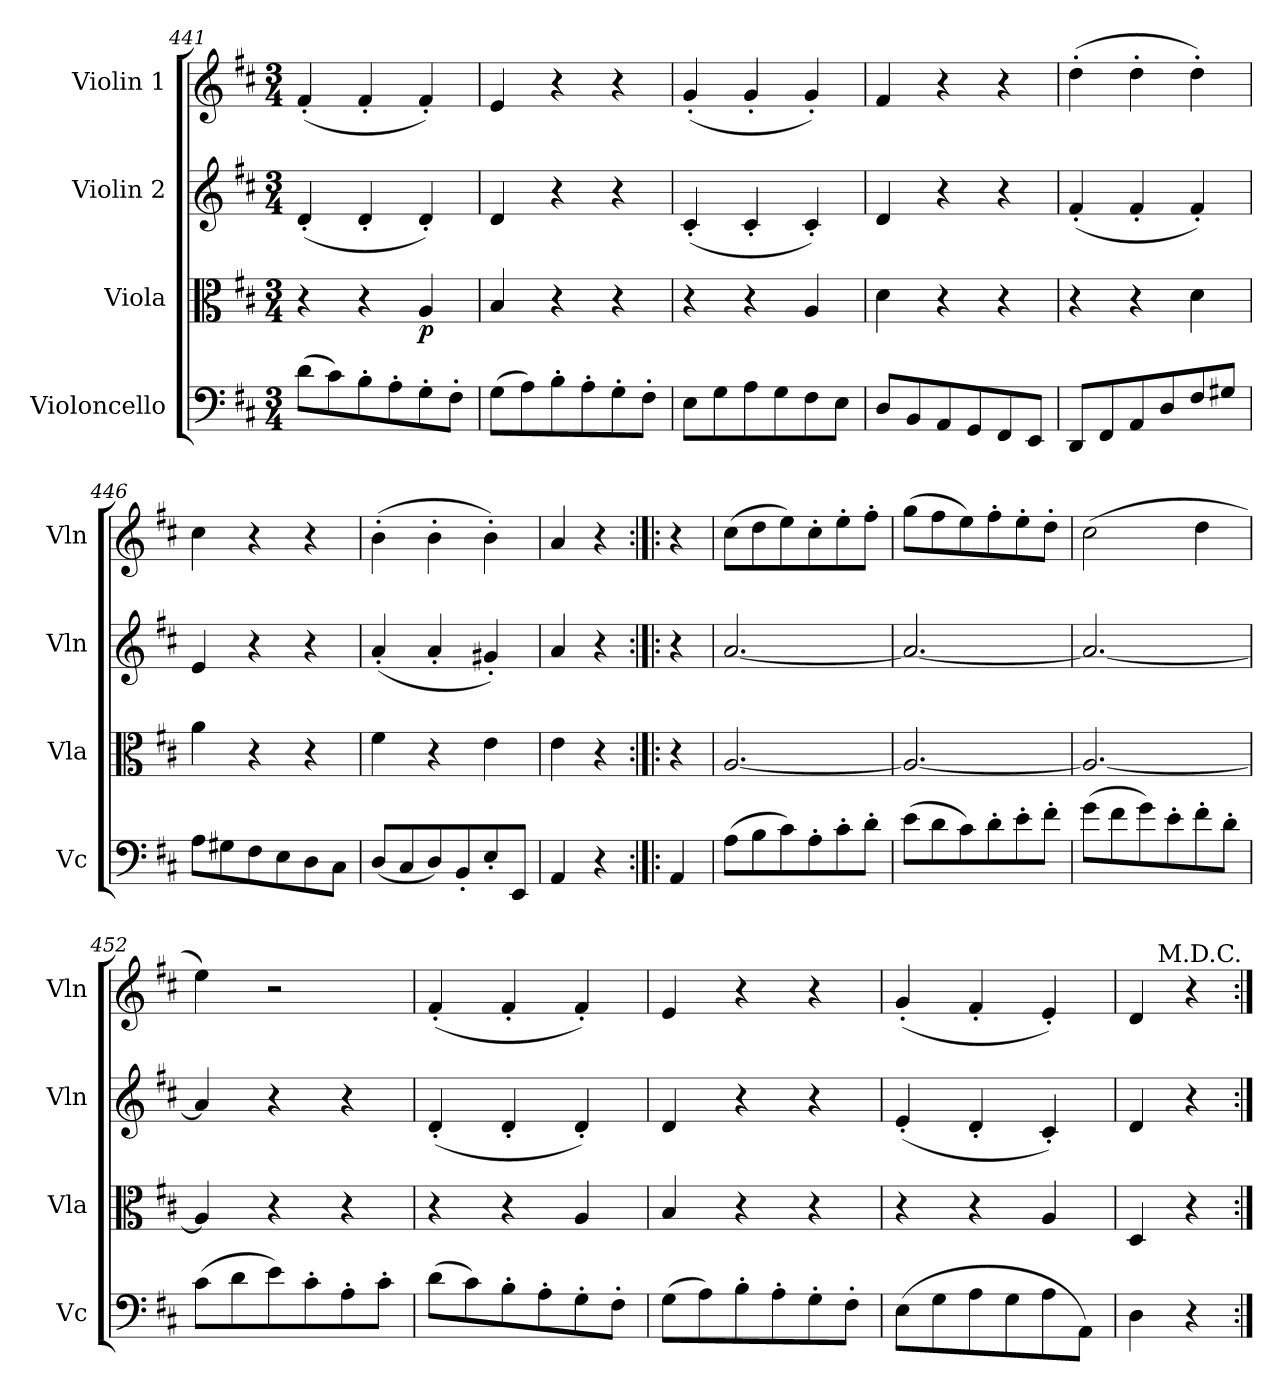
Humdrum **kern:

**kern	**kern	**dynam	**kern	**kern
*part4	*part3	*part3	*part2	*part1
*staff4	*staff3	*staff3	*staff2	*staff1
*I"Violoncello	*I"Viola	*	*I"Violin 2	*I"Violin 1
*I'Vc	*I'Vla	*	*I'Vln	*I'Vln
*clefF4	*clefC3	*	*clefG2	*clefG2
*k[f#c#]	*k[f#c#]	*	*k[f#c#]	*k[f#c#]
*M3/4	*M3/4	*	*M3/4	*M3/4
=441	=441	=441	=441	=441
(>8d\L	4r	.	(<4d'/	(<4f#'/
8c#\)	.	.	.	.
8B'\	4r	.	4d'/	4f#'/
8A'\	.	.	.	.
!	!	!LO:DY:b	!	!
8G'\	4A/	p	4d'/)	4f#'/)
8F#'\J	.	.	.	.
=442	=442	=442	=442	=442
(>8G\L	4B/	.	4d/	4e/
8A\)	.	.	.	.
8B'\	4r	.	4r	4r
8A'\	.	.	.	.
8G'\	4r	.	4r	4r
8F#'\J	.	.	.	.
=443	=443	=443	=443	=443
8E\L	4r	.	(<4c#'/	(<4g'/
8G\	.	.	.	.
8A\	4r	.	4c#'/	4g'/
8G\	.	.	.	.
8F#\	4A/	.	4c#'/)	4g'/)
8E\J	.	.	.	.
=444	=444	=444	=444	=444
8D/L	4d\	.	4d/	4f#/
8BB/	.	.	.	.
8AA/	4r	.	4r	4r
8GG/	.	.	.	.
8FF#/	4r	.	4r	4r
8EE/J	.	.	.	.
=445	=445	=445	=445	=445
8DD/L	4r	.	(<4f#'/	(>4dd'\
8FF#/	.	.	.	.
8AA/	4r	.	4f#'/	4dd'\
8D/	.	.	.	.
8F#/	4d\	.	4f#'/)	4dd'\)
8G#X/J	.	.	.	.
!!LO:LB:g=z
=446	=446	=446	=446	=446
8A\L	4a\	.	4e/	4cc#\
8G#X\	.	.	.	.
8F#\	4r	.	4r	4r
8E\	.	.	.	.
8D\	4r	.	4r	4r
8C#\J	.	.	.	.
=447	=447	=447	=447	=447
(<8D/L	4f#\	.	(<4a'/	(>4b'\
8C#/	.	.	.	.
8D/)	4r	.	4a'/	4b'\
8BB'/	.	.	.	.
8E'/	4e\	.	4g#X'/)	4b'\)
8EE/J	.	.	.	.
=447X20	=447X20	=447X20	=447X20	=447X20
4AA/	4e\	.	4a/	4a/
4r	4r	.	4r	4r
=448:|!|:	=448:|!|:	=448:|!|:	=448:|!|:	=448:|!|:
4AA/	4r	.	4r	4r
=449	=449	=449	=449	=449
(>8A\L	[2.A/	.	[2.a/	(>8cc#\L
8B\	.	.	.	8dd\
8c#\)	.	.	.	8ee\)
8A'\	.	.	.	8cc#'\
8c#'\	.	.	.	8ee'\
8d'\J	.	.	.	8ff#'\J
=450	=450	=450	=450	=450
(>8e\L	2.A/_	.	2.a/_	(>8gg\L
8d\	.	.	.	8ff#\
8c#\)	.	.	.	8ee\)
8d'\	.	.	.	8ff#'\
8e'\	.	.	.	8ee'\
8f#'\J	.	.	.	8dd'\J
!!LO:LB:g=z
=451	=451	=451	=451	=451
(>8g\L	2.A/_	.	2.a/_	(>2cc#\
8f#\	.	.	.	.
8g\)	.	.	.	.
8e'\	.	.	.	.
8f#'\	.	.	.	4dd\
8d'\J	.	.	.	.
=452	=452	=452	=452	=452
(>8c#\L	4A/]	.	4a/]	4ee\)
8d\	.	.	.	.
8e\)	4r	.	4r	2r
8c#'\	.	.	.	.
8A'\	4r	.	4r	.
8c#'\J	.	.	.	.
=453	=453	=453	=453	=453
(>8d\L	4r	.	(<4d'/	(<4f#'/
8c#\)	.	.	.	.
8B'\	4r	.	4d'/	4f#'/
8A'\	.	.	.	.
8G'\	4A/	.	4d'/)	4f#'/)
8F#'\J	.	.	.	.
=454	=454	=454	=454	=454
(>8G\L	4B/	.	4d/	4e/
8A\)	.	.	.	.
8B'\	4r	.	4r	4r
8A'\	.	.	.	.
8G'\	4r	.	4r	4r
8F#'\J	.	.	.	.
=455	=455	=455	=455	=455
(>8E\L	4r	.	(<4e'/	(<4g'/
8G\	.	.	.	.
8A\	4r	.	4d'/	4f#'/
8G\	.	.	.	.
8A\	4A/	.	4c#'/)	4e'/)
8AA\J)	.	.	.	.
=456	=456	=456	=456	=456
4D\	4D/	.	4d/	4d/
4r	4r	.	4r	4r
!	!	!	!	!LO:TX:a:t=M.D.C.
=:|!	=:|!	=:|!	=:|!	=:|!
*-	*-	*-	*-	*-
